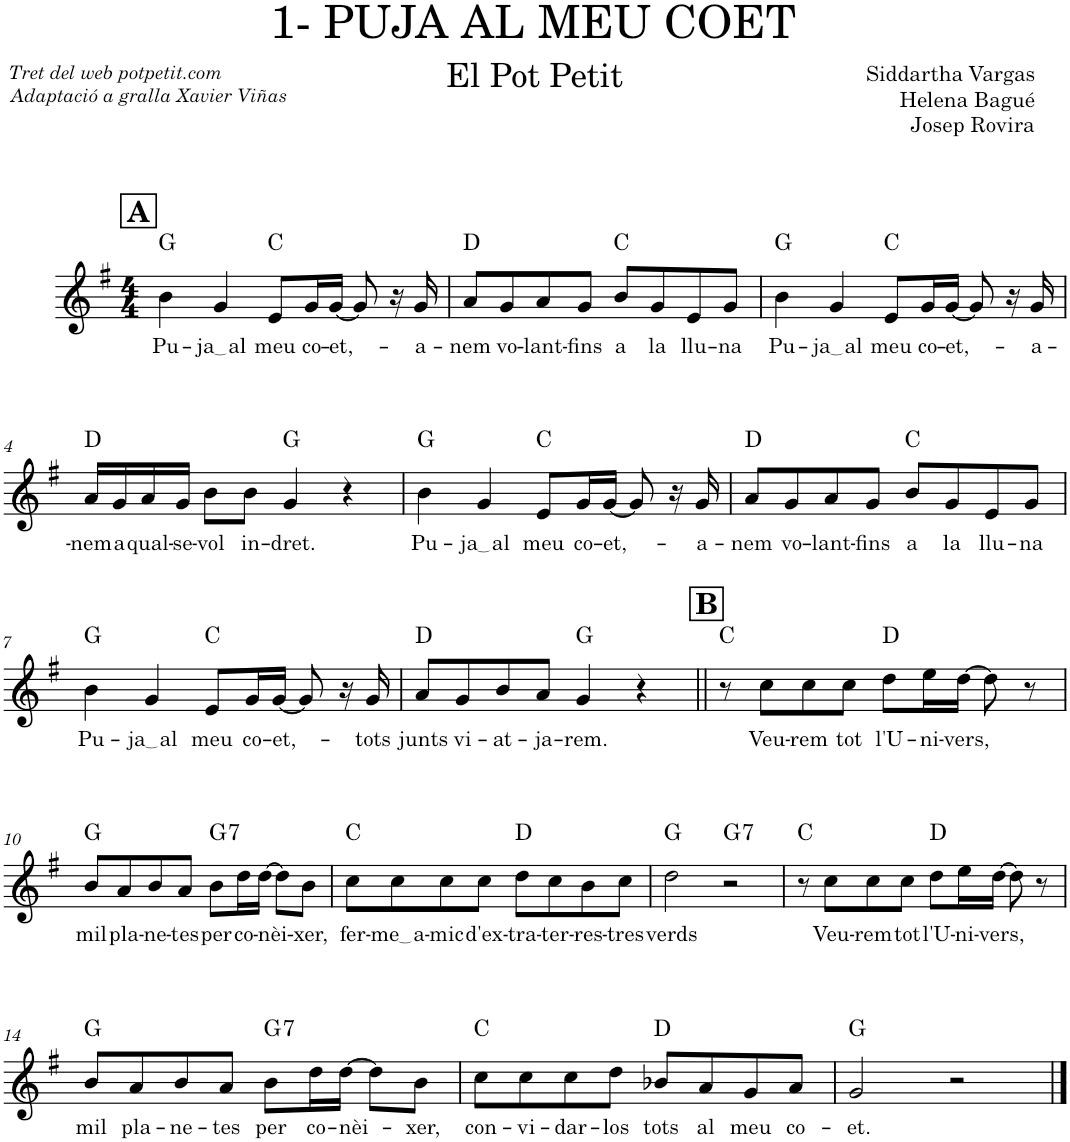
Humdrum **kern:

**kern	**text	**harte
*part1	*part1	*part1
*staff1	*staff1	*
*I"Oboè	*	*
*I'Ob.	*	*
*clefG2	*	*
*k[f#]	*	*
*M4/4	*	*
!!LO:REH:place=s1:a:B:cj:fs=14:t=A
=1	=1	=1
!	!LO:LY:b	!
4b\	Pu-	G:maj
!	!LO:LY:b	!
4g/	ja al	.
!	!LO:LY:b	!
8e/L	meu	C:maj
!	!LO:LY:b	!
16g/L	co-	.
!	!LO:LY:b	!
[16g/JJ	-et,-	.
8g/]	.	.
16r	.	.
!	!LO:LY:b	!
16g/	-a-	.
=2	=2	=2
!	!LO:LY:b	!
8a/L	-nem	D:maj
!	!LO:LY:b	!
8g/	vo-	.
!	!LO:LY:b	!
8a/	-lant-	.
!	!LO:LY:b	!
8g/J	-fins	.
!	!LO:LY:b	!
8b/L	a	C:maj
!	!LO:LY:b	!
8g/	la	.
!	!LO:LY:b	!
8e/	llu-	.
!	!LO:LY:b	!
8g/J	-na	.
=3	=3	=3
!	!LO:LY:b	!
4b\	Pu-	G:maj
!	!LO:LY:b	!
4g/	ja al	.
!	!LO:LY:b	!
8e/L	meu	C:maj
!	!LO:LY:b	!
16g/L	co-	.
!	!LO:LY:b	!
[16g/JJ	-et,-	.
8g/]	.	.
16r	.	.
!	!LO:LY:b	!
16g/	-a-	.
!!LO:LB:g=z
=4	=4	=4
!	!LO:LY:b	!
16a/LL	-nem	D:maj
!	!LO:LY:b	!
16g/	a	.
!	!LO:LY:b	!
16a/	qual-	.
!	!LO:LY:b	!
16g/JJ	-se-	.
!	!LO:LY:b	!
8b\L	-vol	.
!	!LO:LY:b	!
8b\J	in-	.
!	!LO:LY:b	!
4g/	-dret.	G:maj
4r	.	.
=5	=5	=5
!	!LO:LY:b	!
4b\	Pu-	G:maj
!	!LO:LY:b	!
4g/	ja al	.
!	!LO:LY:b	!
8e/L	meu	C:maj
!	!LO:LY:b	!
16g/L	co-	.
!	!LO:LY:b	!
[16g/JJ	-et,-	.
8g/]	.	.
16r	.	.
!	!LO:LY:b	!
16g/	-a-	.
=6	=6	=6
!	!LO:LY:b	!
8a/L	-nem	D:maj
!	!LO:LY:b	!
8g/	vo-	.
!	!LO:LY:b	!
8a/	-lant-	.
!	!LO:LY:b	!
8g/J	-fins	.
!	!LO:LY:b	!
8b/L	a	C:maj
!	!LO:LY:b	!
8g/	la	.
!	!LO:LY:b	!
8e/	llu-	.
!	!LO:LY:b	!
8g/J	-na	.
!!LO:LB:g=z
=7	=7	=7
!	!LO:LY:b	!
4b\	Pu-	G:maj
!	!LO:LY:b	!
4g/	ja al	.
!	!LO:LY:b	!
8e/L	meu	C:maj
!	!LO:LY:b	!
16g/L	co-	.
!	!LO:LY:b	!
[16g/JJ	-et,-	.
8g/]	.	.
16r	.	.
!	!LO:LY:b	!
16g/	-tots	.
=8	=8	=8
!	!LO:LY:b	!
8a/L	junts	D:maj
!	!LO:LY:b	!
8g/	vi-	.
!	!LO:LY:b	!
8b/	-at-	.
!	!LO:LY:b	!
8a/J	-ja-	.
!	!LO:LY:b	!
4g/	-rem.	G:maj
4r	.	.
!!LO:REH:place=s1:a:B:cj:fs=14:t=B
=9||	=9||	=9||
8r	.	C:maj
!	!LO:LY:b	!
8cc\L	Veu-	.
!	!LO:LY:b	!
8cc\	-rem	.
!	!LO:LY:b	!
8cc\J	tot	.
!	!LO:LY:b	!
8dd\L	l'U-	D:maj
!	!LO:LY:b	!
16ee\L	-ni-	.
!	!LO:LY:b	!
[16dd\JJ	-vers,	.
8dd\]	.	.
8r	.	.
!!LO:LB:g=z
=10	=10	=10
!	!LO:LY:b	!
8b/L	mil	G:maj
!	!LO:LY:b	!
8a/	pla-	.
!	!LO:LY:b	!
8b/	-ne-	.
!	!LO:LY:b	!
8a/J	-tes	.
!	!LO:LY:b	!LO:H:kt=7
8b\L	per	G:7
!	!LO:LY:b	!
16dd\L	co-	.
!	!LO:LY:b	!
[16dd\JJ	-nèi-	.
8dd\L]	.	.
!	!LO:LY:b	!
8b\J	-xer,	.
=11	=11	=11
!	!LO:LY:b	!
8cc\L	fer-	C:maj
!	!LO:LY:b	!
8cc\	me a	.
!	!LO:LY:b	!
8cc\	-mic	.
!	!LO:LY:b	!
8cc\J	d'ex-	.
!	!LO:LY:b	!
8dd\L	-tra-	D:maj
!	!LO:LY:b	!
8cc\	-ter-	.
!	!LO:LY:b	!
8b\	-res-	.
!	!LO:LY:b	!
8cc\J	-tres	.
=12	=12	=12
!	!LO:LY:b	!
2dd\	verds	G:maj
!	!	!LO:H:kt=7
2r	.	G:7
=13	=13	=13
8r	.	C:maj
!	!LO:LY:b	!
8cc\L	Veu-	.
!	!LO:LY:b	!
8cc\	-rem	.
!	!LO:LY:b	!
8cc\J	tot	.
!	!LO:LY:b	!
8dd\L	l'U-	D:maj
!	!LO:LY:b	!
16ee\L	-ni-	.
!	!LO:LY:b	!
[16dd\JJ	-vers,	.
8dd\]	.	.
8r	.	.
!!LO:LB:g=z
=14	=14	=14
!	!LO:LY:b	!
8b/L	mil	G:maj
!	!LO:LY:b	!
8a/	pla-	.
!	!LO:LY:b	!
8b/	-ne-	.
!	!LO:LY:b	!
8a/J	-tes	.
!	!LO:LY:b	!LO:H:kt=7
8b\L	per	G:7
!	!LO:LY:b	!
16dd\L	co-	.
!	!LO:LY:b	!
[16dd\JJ	-nèi-	.
8dd\L]	.	.
!	!LO:LY:b	!
8b\J	-xer,	.
=15	=15	=15
!	!LO:LY:b	!
8cc\L	con-	C:maj
!	!LO:LY:b	!
8cc\	-vi-	.
!	!LO:LY:b	!
8cc\	-dar-	.
!	!LO:LY:b	!
8dd\J	-los	.
!	!LO:LY:b	!
8b-X/L	tots	D:maj
!	!LO:LY:b	!
8a/	al	.
!	!LO:LY:b	!
8g/	meu	.
!	!LO:LY:b	!
8a/J	co-	.
=16	=16	=16
!	!LO:LY:b	!
2g/	-et.	G:maj
2r	.	.
==	==	==
*-	*-	*-
